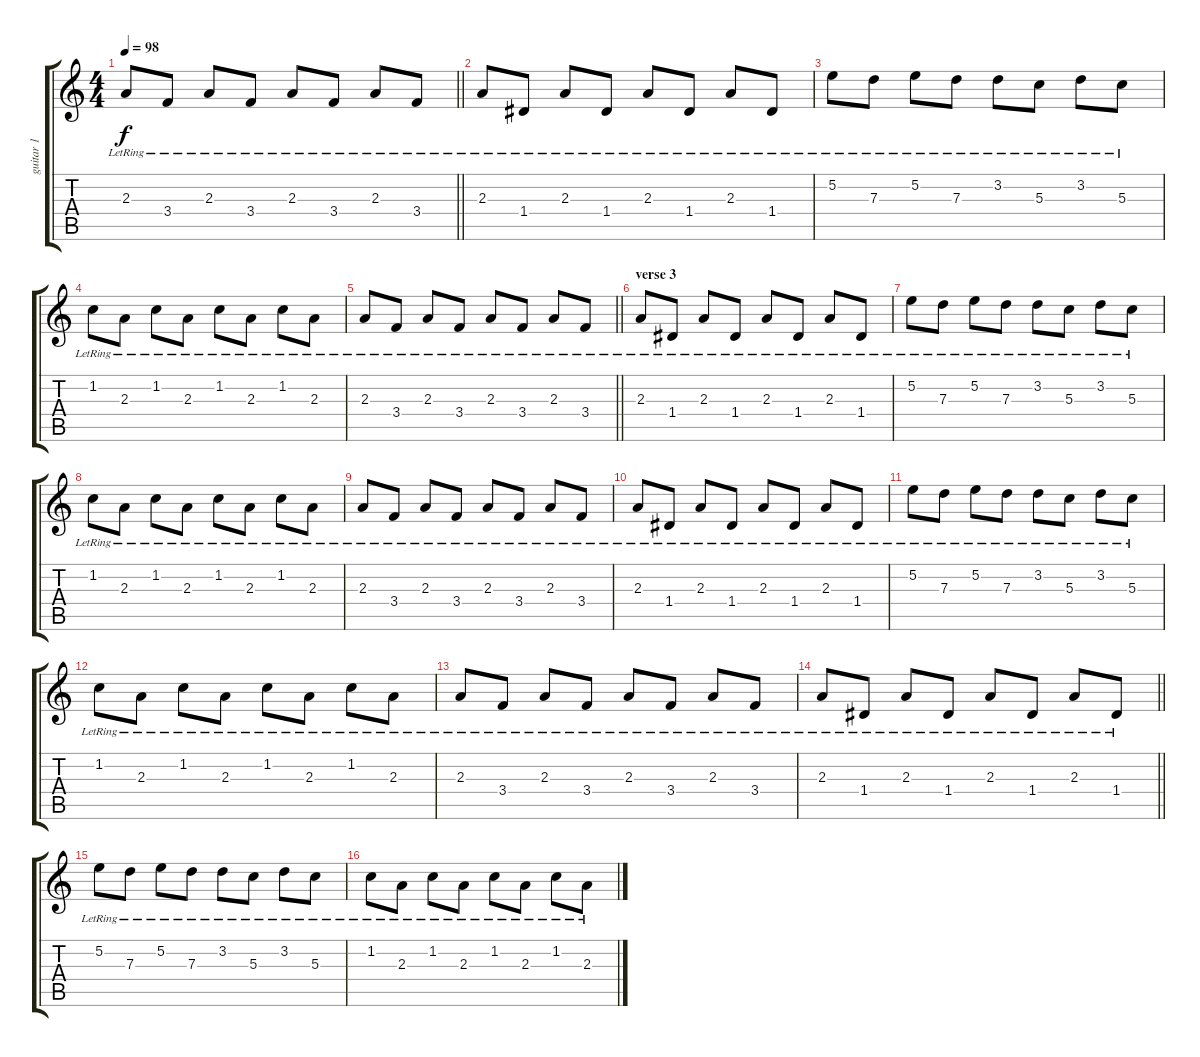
\track ("guitar 1" "guitar 1") {instrument electricguitarjazz}
\staff {score tabs}
\tuning (E4 B3 G3 D3 A2 E2) {hide}
\ts (4 4)
\tempo 98
\clef g2
\barLineRight lightlight
\ks c
2.3{lr}.8{dy f} 3.4{lr}.8 2.3{lr}.8 3.4{lr}.8 2.3{lr}.8 3.4{lr}.8 2.3{lr}.8 3.4{lr}.8 |
2.3{lr}.8 1.4{lr}.8 2.3{lr}.8 1.4{lr}.8 2.3{lr}.8 1.4{lr}.8 2.3{lr}.8 1.4{lr}.8 |
5.2{lr}.8 7.3{lr}.8 5.2{lr}.8 7.3{lr}.8 3.2{lr}.8 5.3{lr}.8 3.2{lr}.8 5.3{lr}.8 |
1.2{lr}.8 2.3{lr}.8 1.2{lr}.8 2.3{lr}.8 1.2{lr}.8 2.3{lr}.8 1.2{lr}.8 2.3{lr}.8 |
\barLineRight lightlight
2.3{lr}.8 3.4{lr}.8 2.3{lr}.8 3.4{lr}.8 2.3{lr}.8 3.4{lr}.8 2.3{lr}.8 3.4{lr}.8 |
\section ("" "verse 3")
2.3{lr}.8 1.4{lr}.8 2.3{lr}.8 1.4{lr}.8 2.3{lr}.8 1.4{lr}.8 2.3{lr}.8 1.4{lr}.8 |
5.2{lr}.8 7.3{lr}.8 5.2{lr}.8 7.3{lr}.8 3.2{lr}.8 5.3{lr}.8 3.2{lr}.8 5.3{lr}.8 |
1.2{lr}.8 2.3{lr}.8 1.2{lr}.8 2.3{lr}.8 1.2{lr}.8 2.3{lr}.8 1.2{lr}.8 2.3{lr}.8 |
2.3{lr}.8 3.4{lr}.8 2.3{lr}.8 3.4{lr}.8 2.3{lr}.8 3.4{lr}.8 2.3{lr}.8 3.4{lr}.8 |
2.3{lr}.8 1.4{lr}.8 2.3{lr}.8 1.4{lr}.8 2.3{lr}.8 1.4{lr}.8 2.3{lr}.8 1.4{lr}.8 |
5.2{lr}.8 7.3{lr}.8 5.2{lr}.8 7.3{lr}.8 3.2{lr}.8 5.3{lr}.8 3.2{lr}.8 5.3{lr}.8 |
1.2{lr}.8 2.3{lr}.8 1.2{lr}.8 2.3{lr}.8 1.2{lr}.8 2.3{lr}.8 1.2{lr}.8 2.3{lr}.8 |
2.3{lr}.8 3.4{lr}.8 2.3{lr}.8 3.4{lr}.8 2.3{lr}.8 3.4{lr}.8 2.3{lr}.8 3.4{lr}.8 |
\barLineRight lightlight
2.3{lr}.8 1.4{lr}.8 2.3{lr}.8 1.4{lr}.8 2.3{lr}.8 1.4{lr}.8 2.3{lr}.8 1.4{lr}.8 |
5.2{lr}.8 7.3{lr}.8 5.2{lr}.8 7.3{lr}.8 3.2{lr}.8 5.3{lr}.8 3.2{lr}.8 5.3{lr}.8 |
1.2{lr}.8 2.3{lr}.8 1.2{lr}.8 2.3{lr}.8 1.2{lr}.8 2.3{lr}.8 1.2{lr}.8 2.3{lr}.8
